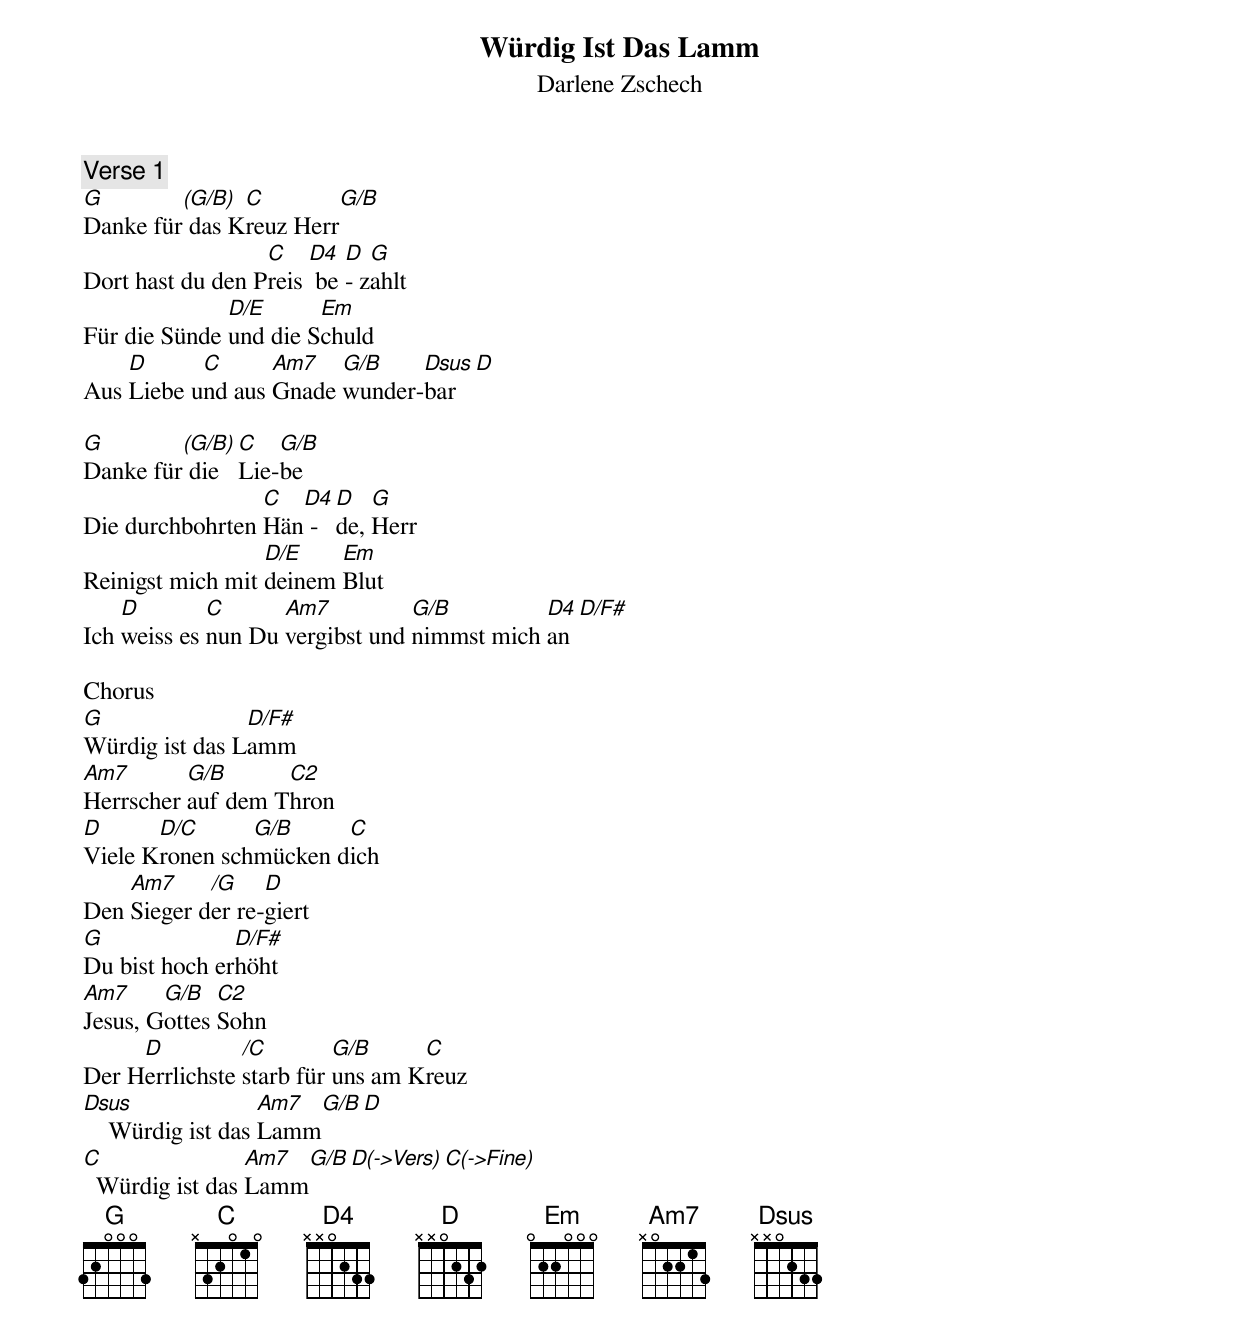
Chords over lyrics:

Würdig Ist Das Lamm
Darlene Zschech

Verse 1
G        (G/B) C        G/B
Danke für das Kreuz Herr
                  C    D4  D  G
Dort hast du den Preis  be - zahlt
              D/E      Em
Für die Sünde und die Schuld
    D      C      Am7   G/B    Dsus  D
Aus Liebe und aus Gnade wunder-bar

G        (G/B) C   G/B
Danke für die  Lie-be
                 C  D4 D   G
Die durchbohrten Hän - de, Herr
                  D/E    Em
Reinigst mich mit deinem Blut
    D        C      Am7          G/B         D4  D/F#
Ich weiss es nun Du vergibst und nimmst mich an

Chorus
G               D/F#
Würdig ist das Lamm
Am7       G/B      C2
Herrscher auf dem Thron
D      D/C      G/B     C
Viele Kronen schmücken dich
    Am7     /G    D
Den Sieger der re-giert
G              D/F#
Du bist hoch erhöht
Am7     G/B   C2
Jesus, Gottes Sohn
     D          /C        G/B     C
Der Herrlichste starb für uns am Kreuz
Dsus               Am7   G/B   D
    Würdig ist das Lamm
C                Am7   G/B  D(->Vers) C(->Fine)
  Würdig ist das Lamm
